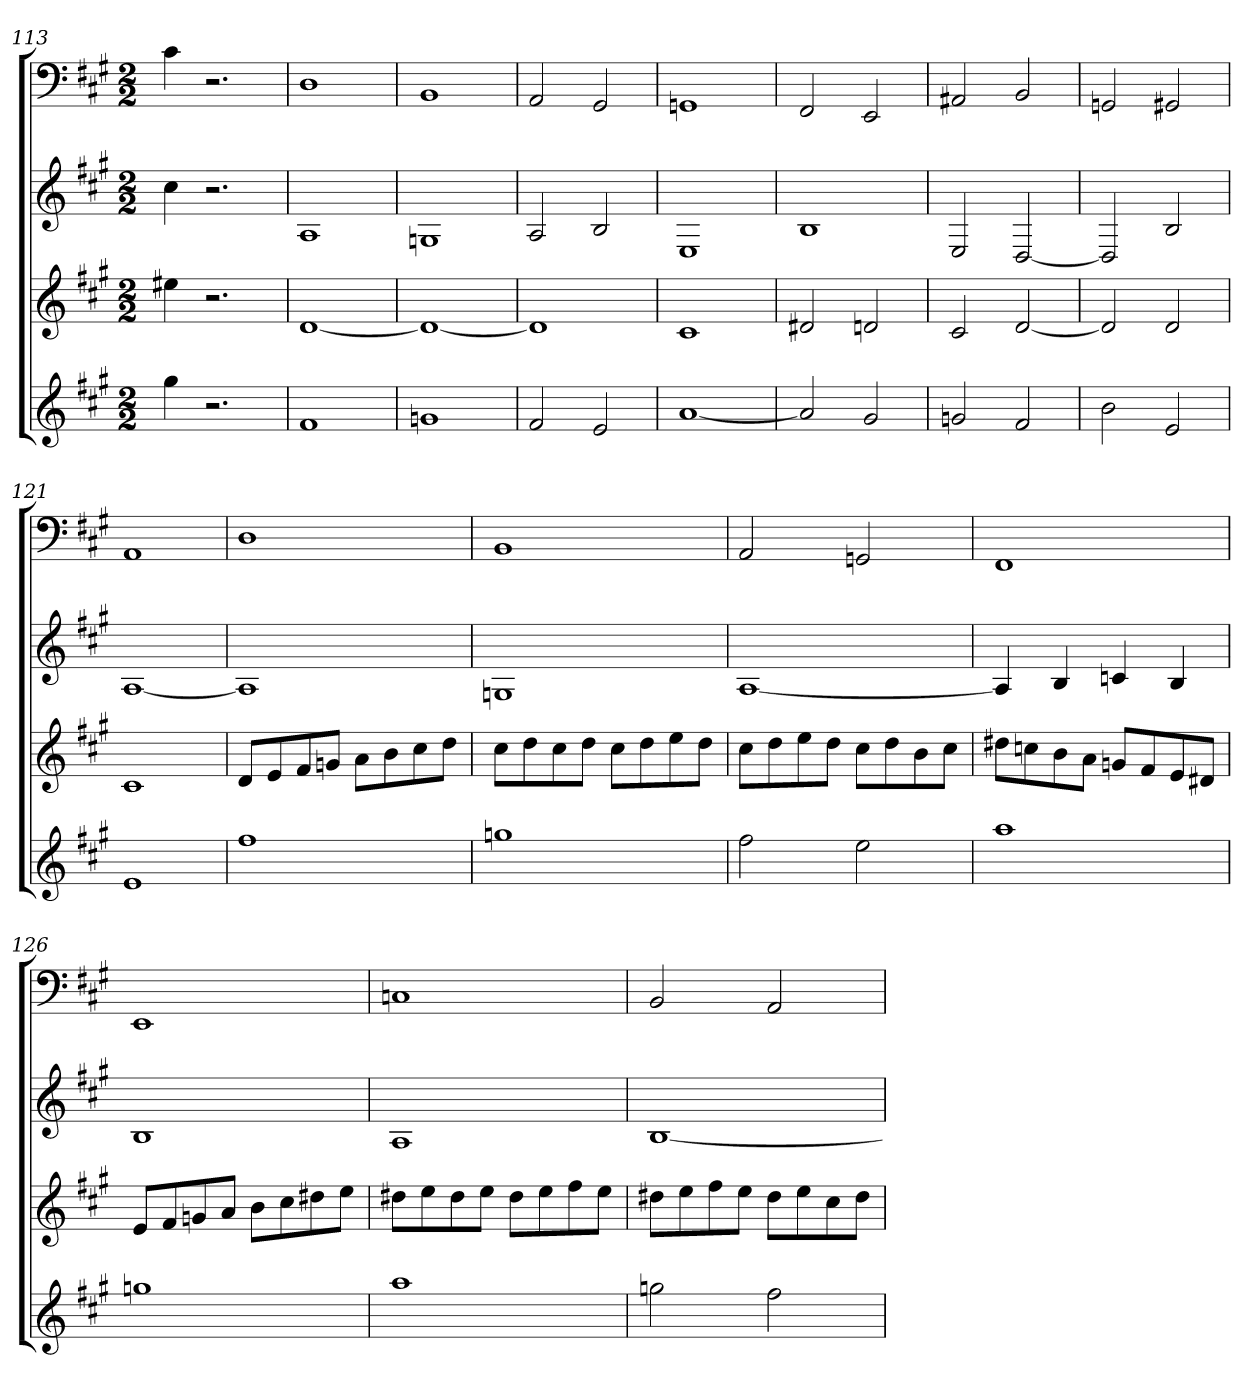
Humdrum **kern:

**kern	**kern	**kern	**kern
*part4	*part3	*part2	*part1
*staff4	*staff3	*staff2	*staff1
*k[f#c#g#]	*k[f#c#g#]	*k[f#c#g#]	*k[f#c#g#]
*A:	*A:	*A:	*A:
*M2/2	*M2/2	*M2/2	*M2/2
=113	=113	=113	=113
4gg#	4ee#X	4cc#	4c#
2.r	2.r	2.r	2.r
=114	=114	=114	=114
1f#	[1d	1A	1D
=115	=115	=115	=115
1gn	1d_	1Gn	1BB
=116	=116	=116	=116
2f#	1d]	2A	2AA
2e	.	2B	2GG#
=117	=117	=117	=117
[1a	1c#	1E	1GGn
=118	=118	=118	=118
2a]	2d#X	1B	2FF#
2g#	2dn	.	2EE
=119	=119	=119	=119
2gn	2c#	2E	2AA#X
2f#	[2d	[2D	2BB
=120	=120	=120	=120
2b	2d]	2D]	2GGn
2e	2d	2B	2GG#X
=121	=121	=121	=121
1e	1c#	[1A	1AA
=122	=122	=122	=122
1ff#	8dL	1A]	1D
.	8e	.	.
.	8f#	.	.
.	8gnJ	.	.
.	8aL	.	.
.	8b	.	.
.	8cc#	.	.
.	8ddJ	.	.
=123	=123	=123	=123
1ggn	8cc#L	1Gn	1BB
.	8dd	.	.
.	8cc#	.	.
.	8ddJ	.	.
.	8cc#L	.	.
.	8dd	.	.
.	8ee	.	.
.	8ddJ	.	.
=124	=124	=124	=124
2ff#	8cc#L	[1A	2AA
.	8dd	.	.
.	8ee	.	.
.	8ddJ	.	.
2ee	8cc#L	.	2GGn
.	8dd	.	.
.	8b	.	.
.	8cc#J	.	.
=125	=125	=125	=125
1aa	8dd#XL	4A]	1FF#
.	8ccn	.	.
.	8b	4B	.
.	8aJ	.	.
.	8gnL	4cn	.
.	8f#	.	.
.	8e	4B	.
.	8d#XJ	.	.
=126	=126	=126	=126
1ggn	8eL	1B	1EE
.	8f#	.	.
.	8gn	.	.
.	8aJ	.	.
.	8bL	.	.
.	8cc#	.	.
.	8dd#X	.	.
.	8eeJ	.	.
=127	=127	=127	=127
1aa	8dd#XL	1A	1Cn
.	8ee	.	.
.	8dd#	.	.
.	8eeJ	.	.
.	8dd#L	.	.
.	8ee	.	.
.	8ff#	.	.
.	8eeJ	.	.
=128	=128	=128	=128
2ggn	8dd#XL	[1B	2BB
.	8ee	.	.
.	8ff#	.	.
.	8eeJ	.	.
2ff#	8dd#L	.	2AA
.	8ee	.	.
.	8cc#	.	.
.	8dd#J	.	.
=	=	=	=
*-	*-	*-	*-
